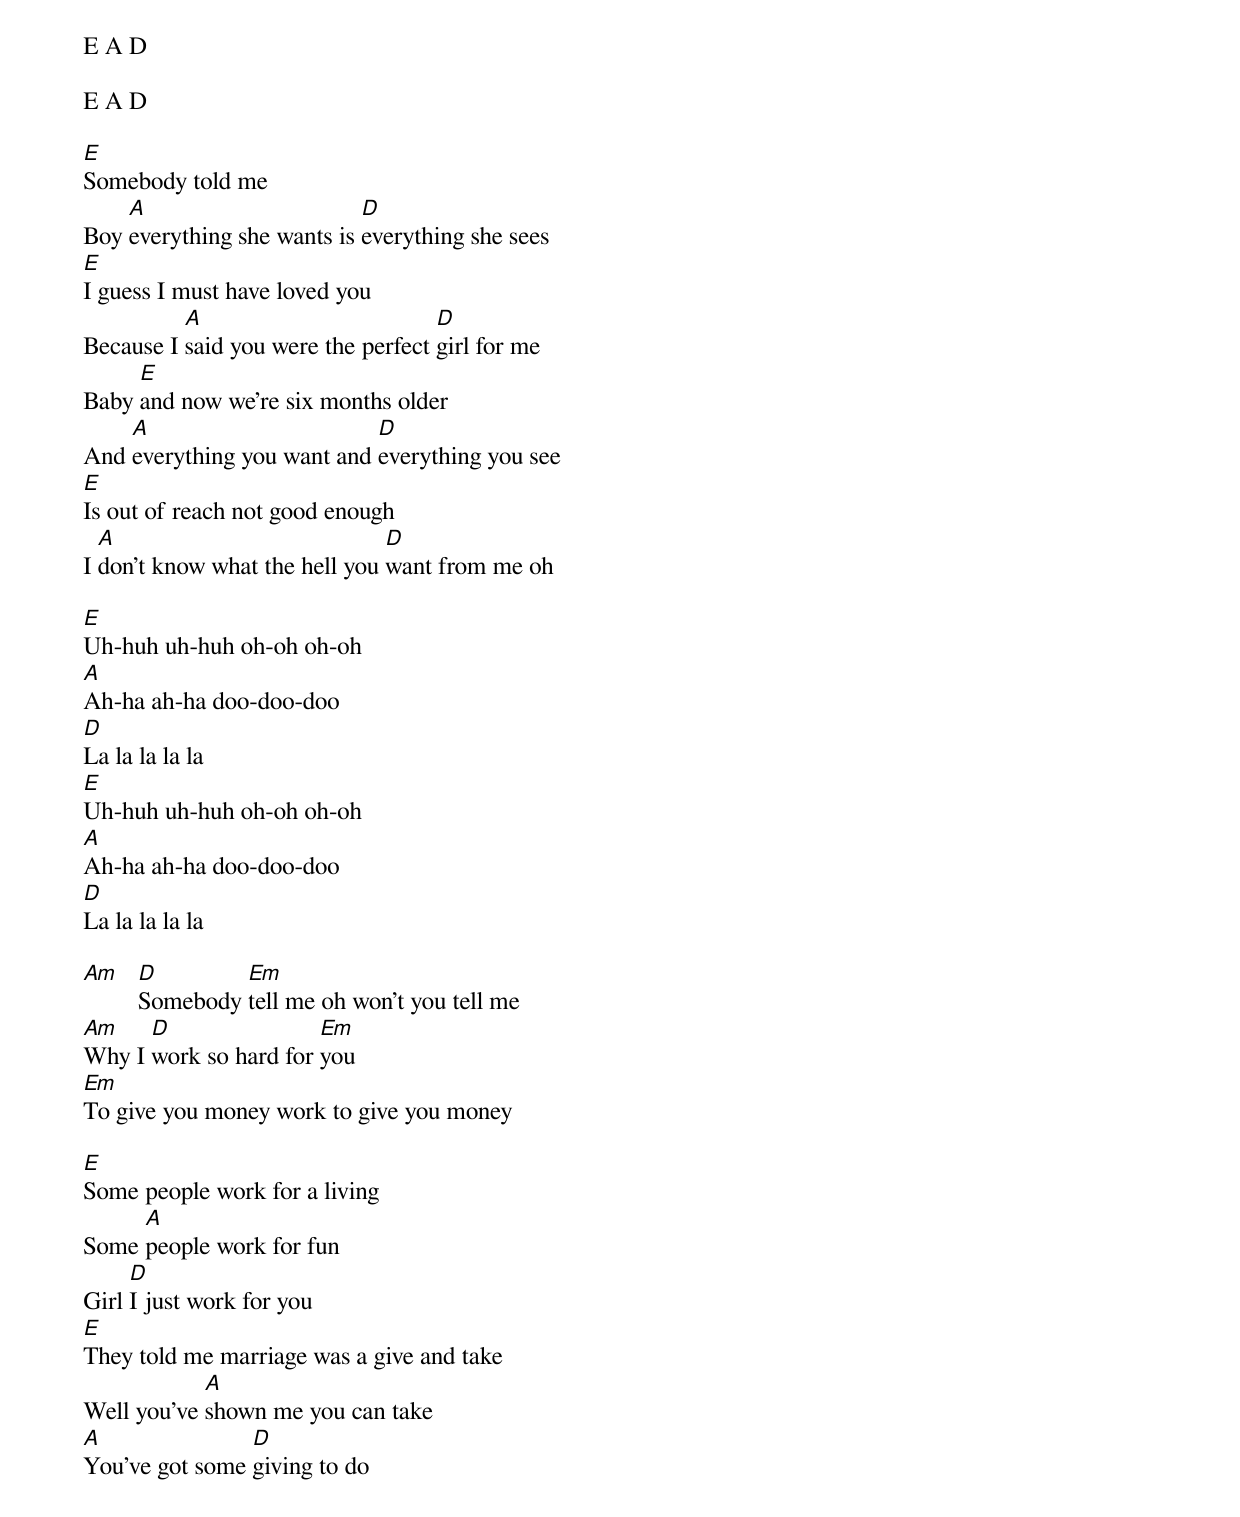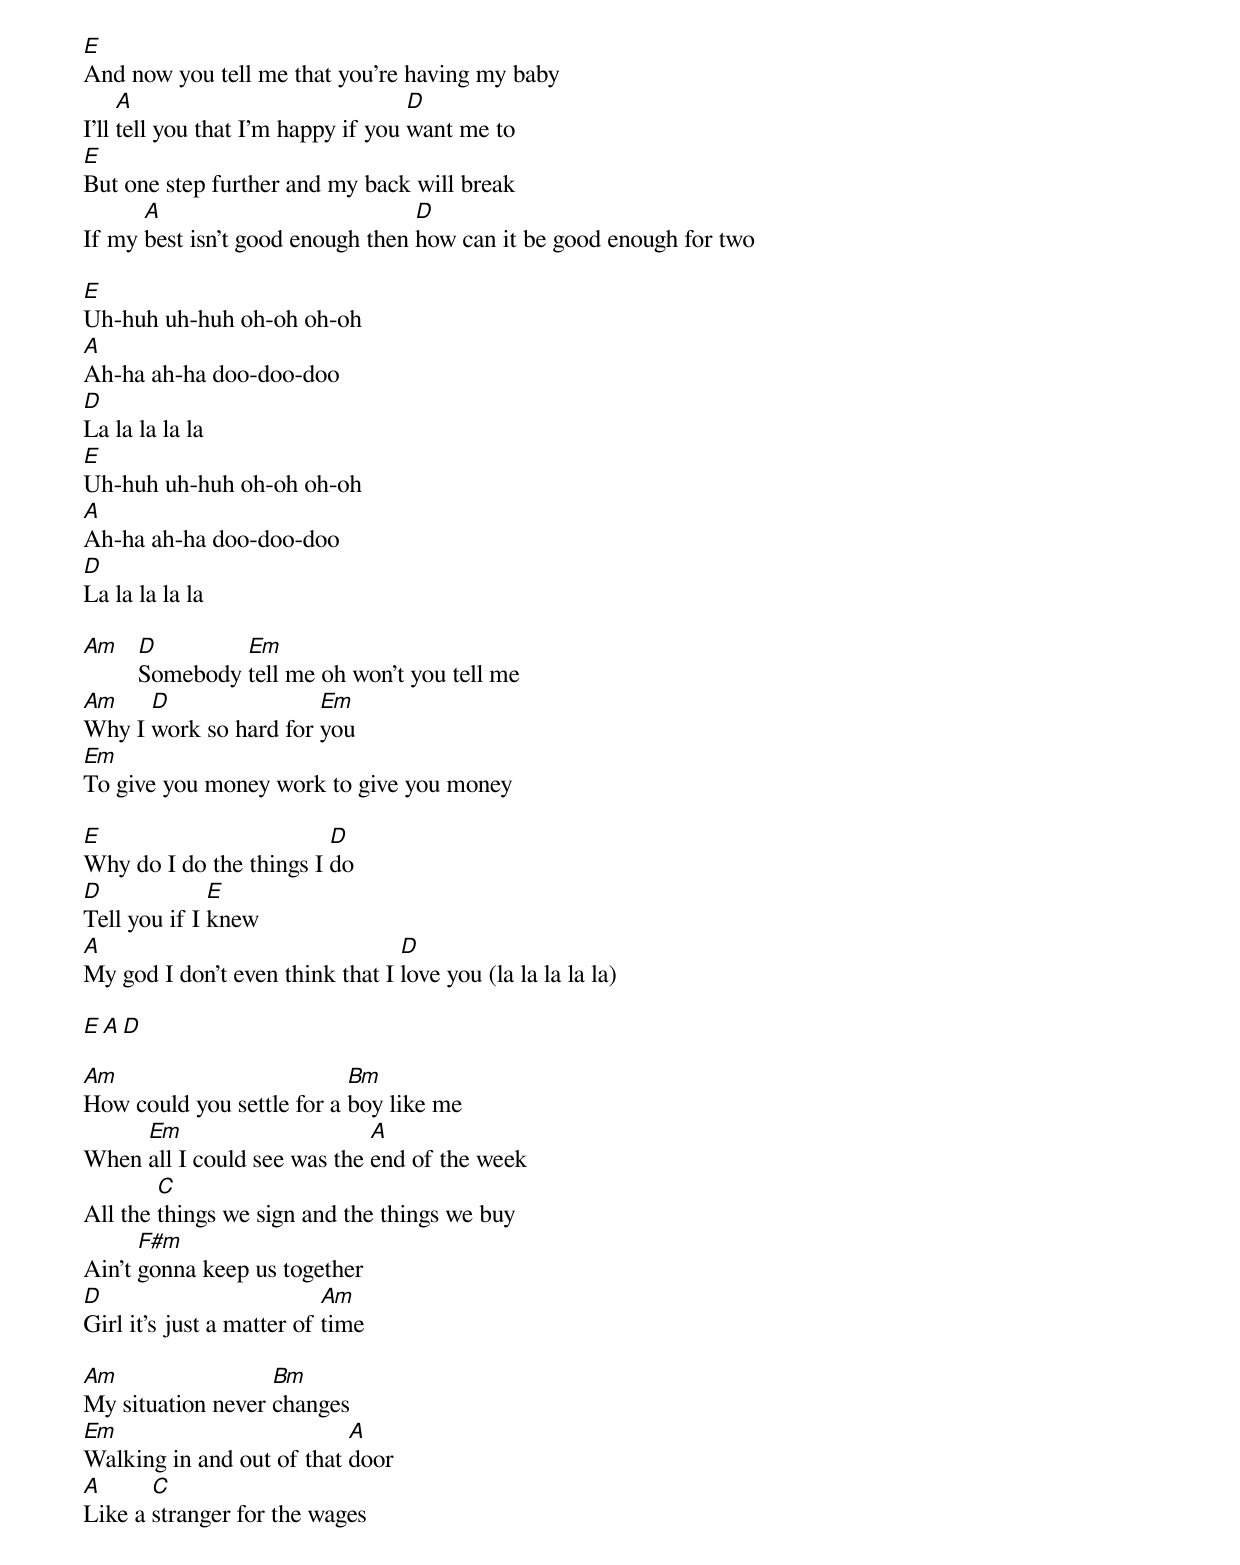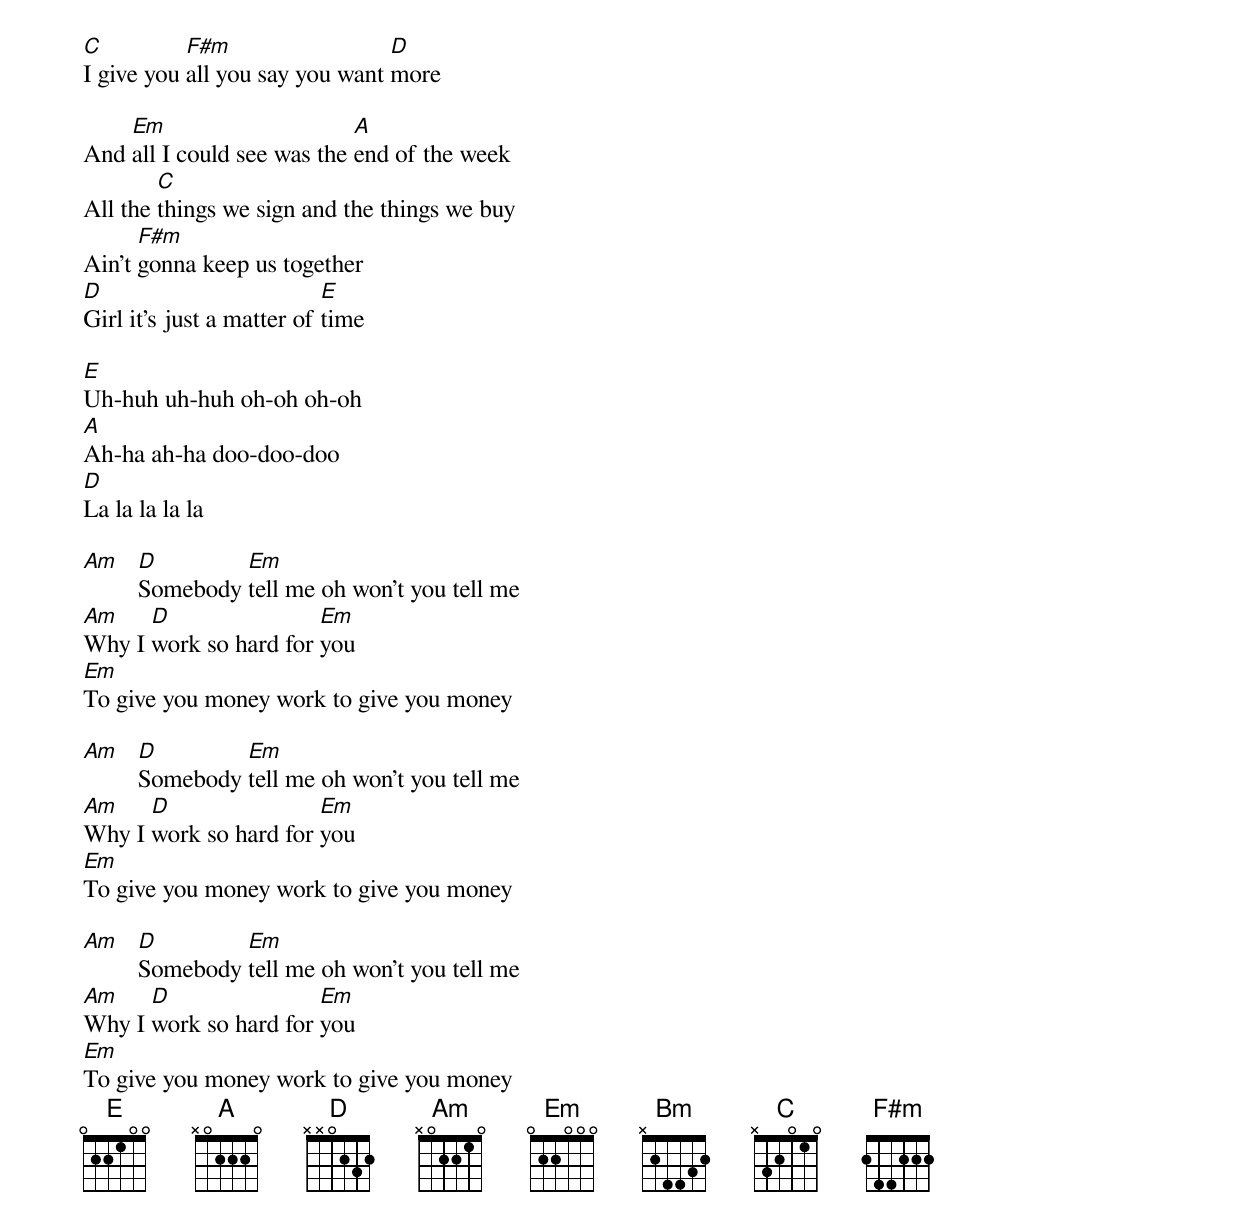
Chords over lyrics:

E A D

E A D

E
Somebody told me
    A                       D
Boy everything she wants is everything she sees
E
I guess I must have loved you
          A                         D
Because I said you were the perfect girl for me
     E
Baby and now we're six months older
    A                       D
And everything you want and everything you see
E
Is out of reach not good enough
  A                            D
I don't know what the hell you want from me oh

E
Uh-huh uh-huh oh-oh oh-oh
A
Ah-ha ah-ha doo-doo-doo
D
La la la la la
E
Uh-huh uh-huh oh-oh oh-oh
A
Ah-ha ah-ha doo-doo-doo
D
La la la la la

Am D        Em
   Somebody tell me oh won't you tell me
Am    D                Em
Why I work so hard for you
Em
To give you money work to give you money

E
Some people work for a living
     A
Some people work for fun
     D
Girl I just work for you
E
They told me marriage was a give and take
            A
Well you've shown me you can take
A               D
You've got some giving to do

E
And now you tell me that you're having my baby
     A                              D
I'll tell you that I'm happy if you want me to
E
But one step further and my back will break
      A                           D
If my best isn't good enough then how can it be good enough for two

E
Uh-huh uh-huh oh-oh oh-oh
A
Ah-ha ah-ha doo-doo-doo
D
La la la la la
E
Uh-huh uh-huh oh-oh oh-oh
A
Ah-ha ah-ha doo-doo-doo
D
La la la la la

Am D        Em
   Somebody tell me oh won't you tell me
Am    D                Em
Why I work so hard for you
Em
To give you money work to give you money

E                        D
Why do I do the things I do
D             E
Tell you if I knew
A                                D
My god I don't even think that I love you (la la la la la)

E A D

Am                         Bm
How could you settle for a boy like me
     Em                      A
When all I could see was the end of the week
        C
All the things we sign and the things we buy
      F#m
Ain't gonna keep us together
D                          Am
Girl it's just a matter of time

Am                 Bm
My situation never changes
Em                         A
Walking in and out of that door
A      C
Like a stranger for the wages
C          F#m                  D
I give you all you say you want more

    Em                      A
And all I could see was the end of the week
        C
All the things we sign and the things we buy
      F#m
Ain't gonna keep us together
D                          E
Girl it's just a matter of time

E
Uh-huh uh-huh oh-oh oh-oh
A
Ah-ha ah-ha doo-doo-doo
D
La la la la la

Am D        Em
   Somebody tell me oh won't you tell me
Am    D                Em
Why I work so hard for you
Em
To give you money work to give you money

Am D        Em
   Somebody tell me oh won't you tell me
Am    D                Em
Why I work so hard for you
Em
To give you money work to give you money

Am D        Em
   Somebody tell me oh won't you tell me
Am    D                Em
Why I work so hard for you
Em
To give you money work to give you money
